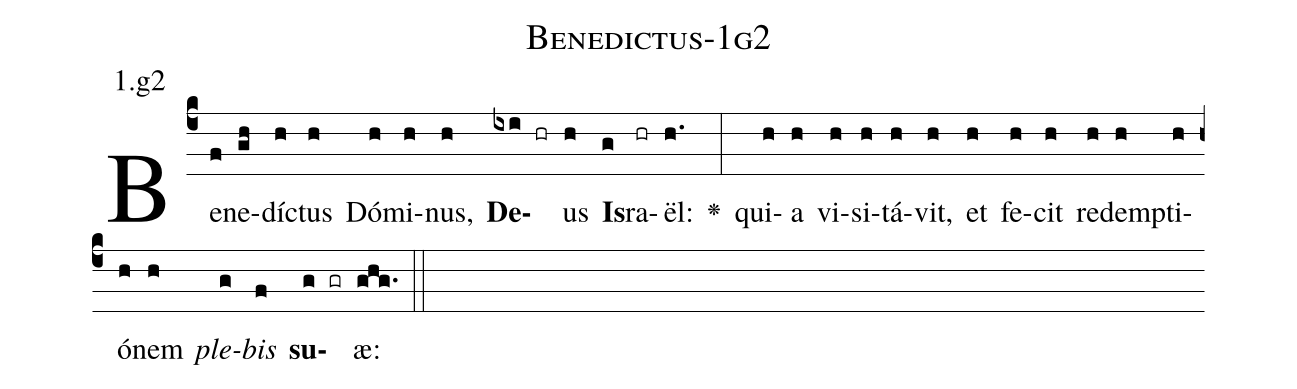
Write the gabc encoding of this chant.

name: Benedictus-1g2;
annotation: 1.g2;
%%
(c4)Be(f)ne(gh)dí(h)ctus(h) Dó(h)mi(h)nus,(h) <b>De</b>(ixi hr)us(h) <b>Is</b>(g)ra(hr)ël:(h.) <v>\greheightstar</v>(:) qui(h)a(h) vi(h)si(h)tá(h)vit,(h) et(h) fe(h)cit(h) re(h)dem(h)pti(h)ó(h)nem(h) <i>ple</i>(g)<i>bis</i>(f) <b>su</b>(g gr)æ:(ghg.) (::)


%E(h) u(h) o(g) u(f) a(g) e.(ghg.) (::)
